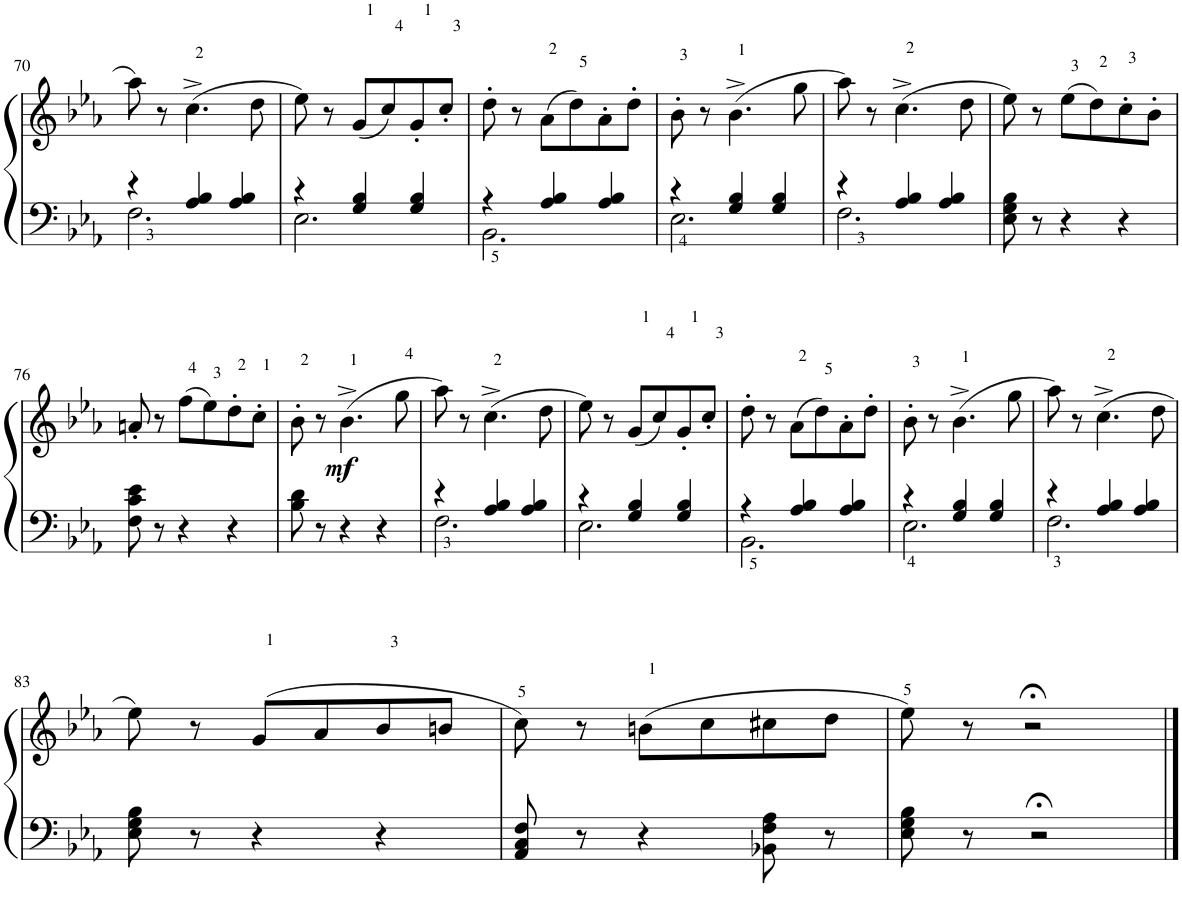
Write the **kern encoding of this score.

**kern	**kern	**dynam
*part1	*part1	*part1
*staff2	*staff1	*staff1/2
*I"Piano	*	*
*I'Pno.	*	*
!!LO:PB:g=z
*clefF4	*clefG2	*
*k[b-e-a-]	*k[b-e-a-]	*
*M3/4	*M3/4	*
=70	=70	=70
*^	*	*
4r	2.F\	8aa-\	.
.	.	8r	.
4A-/ 4B-/	.	(4.cc^\	.
4A-/ 4B-/	.	.	.
.	.	8dd\	.
=71	=71	=71	=71
4r	2.E-\	8ee-\)	.
.	.	8r	.
4G/ 4B-/	.	(8g/L	.
.	.	8cc/)	.
4G/ 4B-/	.	8g'/	.
.	.	8cc'/J	.
=72	=72	=72	=72
4r	2.BB-\	8dd'\	.
.	.	8r	.
4A-/ 4B-/	.	(8a-\L	.
.	.	8dd\)	.
4A-/ 4B-/	.	8a-'\	.
.	.	8dd'\J	.
=73	=73	=73	=73
4r	2.E-\	8b-'\	.
.	.	8r	.
4G/ 4B-/	.	(4.b-^\	.
4G/ 4B-/	.	.	.
.	.	8gg\	.
=74	=74	=74	=74
4r	2.F\	8aa-\)	.
.	.	8r	.
4A-/ 4B-/	.	(4.cc^\	.
4A-/ 4B-/	.	.	.
.	.	8dd\	.
*v	*v	*	*
=75	=75	=75
8E-\ 8G\ 8B-\	8ee-\)	.
8r	8r	.
4r	(8ee-\L	.
.	8dd\)	.
4r	8cc'\	.
.	8b-'\J	.
!!LO:LB:g=z
=76	=76	=76
8F\ 8c\ 8e-\	8an'/	.
8r	8r	.
4r	(8ff\L	.
.	8ee-\)	.
4r	8dd'\	.
.	8cc'\J	.
=77	=77	=77
8B-\ 8d\	8b-'\	.
8r	8r	.
!	!	!LO:DY:b
4r	(4.b-^\	mf
4r	.	.
.	8gg\	.
=78	=78	=78
*^	*	*
4r	2.F\	8aa-\)	.
.	.	8r	.
4A-/ 4B-/	.	(4.cc^\	.
4A-/ 4B-/	.	.	.
.	.	8dd\	.
=79	=79	=79	=79
4r	2.E-\	8ee-\)	.
.	.	8r	.
4G/ 4B-/	.	(8g/L	.
.	.	8cc/)	.
4G/ 4B-/	.	8g'/	.
.	.	8cc'/J	.
=80	=80	=80	=80
4r	2.BB-\	8dd'\	.
.	.	8r	.
4A-/ 4B-/	.	(8a-\L	.
.	.	8dd\)	.
4A-/ 4B-/	.	8a-'\	.
.	.	8dd'\J	.
=81	=81	=81	=81
4r	2.E-\	8b-'\	.
.	.	8r	.
4G/ 4B-/	.	(4.b-^\	.
4G/ 4B-/	.	.	.
.	.	8gg\	.
=82	=82	=82	=82
4r	2.F\	8aa-\)	.
.	.	8r	.
4A-/ 4B-/	.	(4.cc^\	.
4A-/ 4B-/	.	.	.
.	.	8dd\	.
*v	*v	*	*
!!LO:LB:g=z
=83	=83	=83
8E-\ 8G\ 8B-\	8ee-\)	.
8r	8r	.
4r	(8g/L	.
.	8a-/	.
4r	8b-/	.
.	8bn/J	.
=84	=84	=84
8AA-/ 8C/ 8F/	8cc\)	.
8r	8r	.
4r	(8bn\L	.
.	8cc\	.
8BB-X\ 8F\ 8A-\	8cc#X\	.
8r	8dd\J	.
=85	=85	=85
8E-\ 8G\ 8B-\	8ee-\)	.
8r	8r	.
2r;<	2r;<	.
==	==	==
*-	*-	*-
